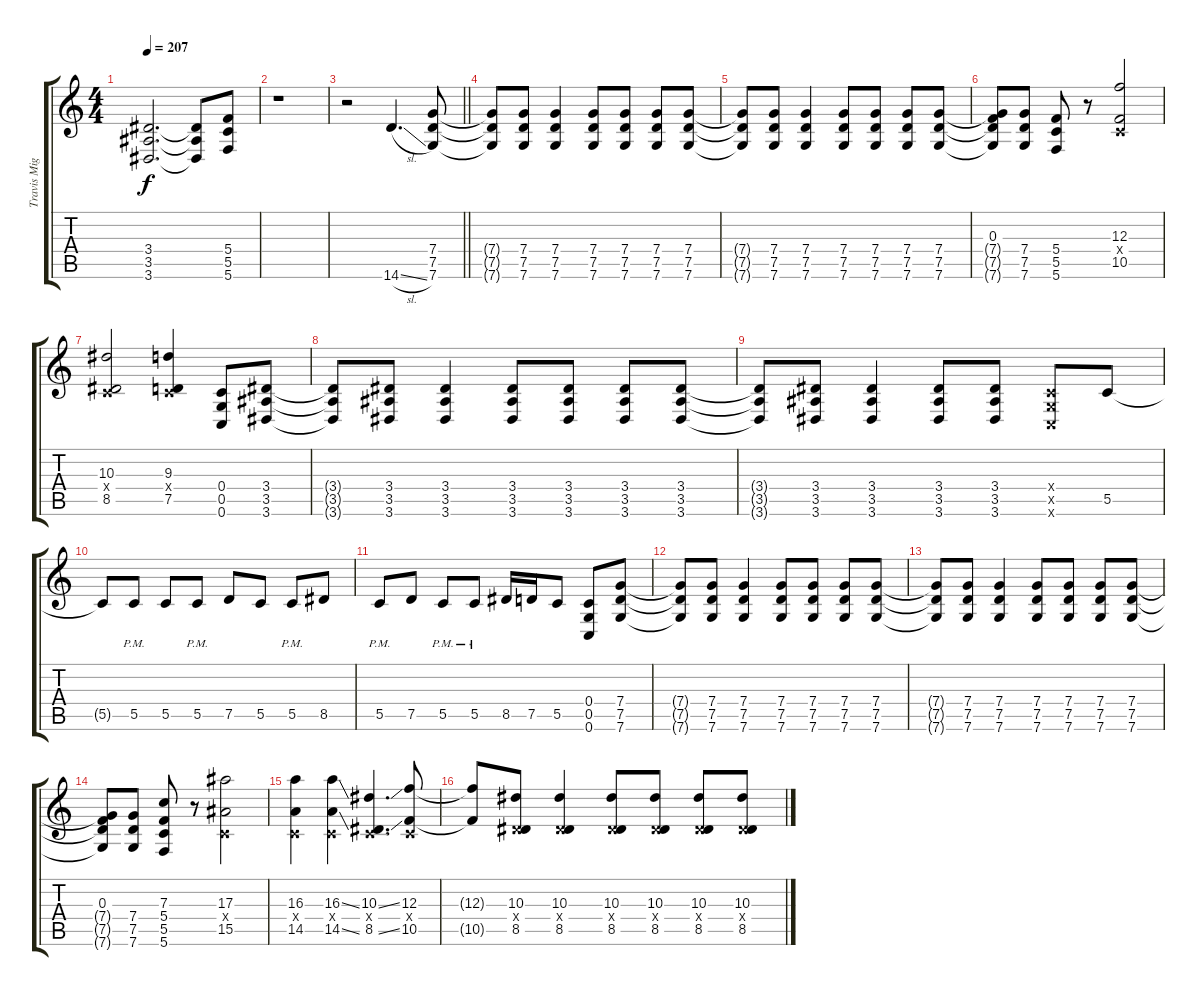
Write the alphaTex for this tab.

\track ("Travis Miguel" "Travis Mig") {instrument distortionguitar}
\staff {score tabs}
\tuning (D4 A3 F3 C3 G2 C2) {hide}
\ts (4 4)
\tempo 207
\clef g2
\ks c
(3.4{t} 3.5{t} 3.6{t}).2{d dy f} (3.4{t} 3.5{t} 3.6{t}).8 (5.4 5.5 5.6).8 |
r.1 |
\barLineRight lightlight
r.2 14.6{sl}.4{d} (7.4 7.5 7.6).8 |
(7.4{t} 7.5{t} 7.6{t}).8 (7.4 7.5 7.6).8 (7.4 7.5 7.6).4 (7.4 7.5 7.6).8 (7.4 7.5 7.6).8 (7.4 7.5 7.6).8 (7.4 7.5 7.6).8 |
(7.4{t} 7.5{t} 7.6{t}).8 (7.4 7.5 7.6).8 (7.4 7.5 7.6).4 (7.4 7.5 7.6).8 (7.4 7.5 7.6).8 (7.4 7.5 7.6).8 (7.4 7.5 7.6).8 |
(0.3 7.4{t} 7.5{t} 7.6{t}).8 (7.4 7.5 7.6).8 (5.4 5.5 5.6).8 r.8 (12.3 0.4{x} 10.5).2 |
(10.3 0.4{x} 8.5).2 (9.3 0.4{x} 7.5).4 (0.4 0.5 0.6).8 (3.4 3.5 3.6).8 |
(3.4{t} 3.5{t} 3.6{t}).8 (3.4 3.5 3.6).8 (3.4 3.5 3.6).4 (3.4 3.5 3.6).8 (3.4 3.5 3.6).8 (3.4 3.5 3.6).8 (3.4 3.5 3.6).8 |
(3.4{t} 3.5{t} 3.6{t}).8 (3.4 3.5 3.6).8 (3.4 3.5 3.6).4 (3.4 3.5 3.6).8 (3.4 3.5 3.6).8 (0.4{x} 0.5{x} 0.6{x}).8 5.5.8 |
5.5{t}.8 5.5{pm}.8 5.5.8 5.5{pm}.8 7.5.8 5.5.8 5.5{pm}.8 8.5.8 |
5.5{pm}.8 7.5.8 5.5{pm}.8 5.5{pm}.8 8.5.16 7.5.16 5.5.8 (0.4 0.5 0.6).8 (7.4 7.5 7.6).8 |
(7.4{t} 7.5{t} 7.6{t}).8 (7.4 7.5 7.6).8 (7.4 7.5 7.6).4 (7.4 7.5 7.6).8 (7.4 7.5 7.6).8 (7.4 7.5 7.6).8 (7.4 7.5 7.6).8 |
(7.4{t} 7.5{t} 7.6{t}).8 (7.4 7.5 7.6).8 (7.4 7.5 7.6).4 (7.4 7.5 7.6).8 (7.4 7.5 7.6).8 (7.4 7.5 7.6).8 (7.4 7.5 7.6).8 |
(0.3 7.4{t} 7.5{t} 7.6{t}).8 (7.4 7.5 7.6).8 (7.3 5.4 5.5 5.6).8 r.8 (17.3 0.4{x} 15.5).2 |
(16.3 0.4{x} 14.5).4 (16.3{ss} 0.4{x} 14.5{ss}).4 (10.3{ss} 0.4{x} 8.5{ss}).4{d} (12.3 0.4{x} 10.5).8 |
(12.3{t} 10.5{t}).8 (10.3 3.4{x} 8.5).8 (10.3 3.4{x} 8.5).4 (10.3 3.4{x} 8.5).8 (10.3 3.4{x} 8.5).8 (10.3 3.4{x} 8.5).8 (10.3 3.4{x} 8.5).8
